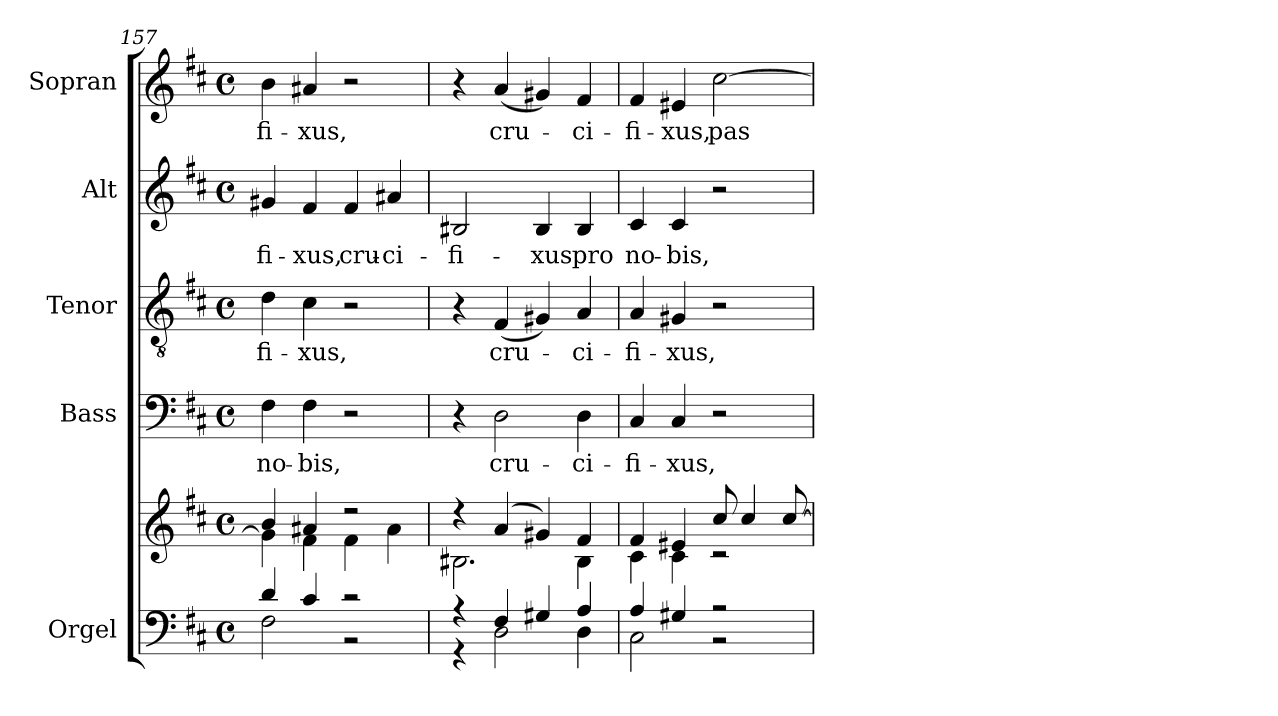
**kern	**kern	**kern	**text	**kern	**text	**kern	**text	**kern	**text
*part5	*part5	*part4	*part4	*part3	*part3	*part2	*part2	*part1	*part1
*staff6	*staff5	*staff4	*staff4	*staff3	*staff3	*staff2	*staff2	*staff1	*staff1
*I"Orgel	*	*I"Bass	*	*I"Tenor	*	*I"Alt	*	*I"Sopran	*
*I'Org.	*	*I'B.	*	*I'T.	*	*I'A.	*	*I'S.	*
*clefF4	*clefG2	*clefF4	*	*clefGv2	*	*clefG2	*	*clefG2	*
*k[f#c#]	*k[f#c#]	*k[f#c#]	*	*k[f#c#]	*	*k[f#c#]	*	*k[f#c#]	*
*D:	*D:	*D:	*	*D:	*	*D:	*	*D:	*
*M4/4	*M4/4	*M4/4	*	*M4/4	*	*M4/4	*	*M4/4	*
*met(c)	*met(c)	*met(c)	*	*met(c)	*	*met(c)	*	*met(c)	*
=157	=157	=157	=157	=157	=157	=157	=157	=157	=157
*^	*^	*	*	*	*	*	*	*	*
!	!	!	!	!	!LO:LY:b	!	!LO:LY:b	!	!LO:LY:b	!	!LO:LY:b
4d/	2F#\	4b/	4g#\]	4F#\	no-	4d\	-fi-	4g#X/	-fi-	4b\	-fi-
!	!	!	!	!	!LO:LY:b	!	!LO:LY:b	!	!LO:LY:b	!	!LO:LY:b
4c#/	.	4a#X/	4f#\	4F#\	-bis,	4c#\	-xus,	4f#/	-xus,	4a#X/	-xus,
!	!	!	!	!	!	!	!	!	!LO:LY:b	!	!
2r	2r	2rdd	4f#\	2r	.	2r	.	4f#/	cru-	2r	.
!	!	!	!	!	!	!	!	!	!LO:LY:b	!	!
.	.	.	4a#\	.	.	.	.	4a#X/	-ci-	.	.
=158	=158	=158	=158	=158	=158	=158	=158	=158	=158	=158	=158
!	!	!	!	!	!	!	!	!	!LO:LY:b	!	!
4r	4r	4r	2.B#X\	4r	.	4r	.	2B#X/	-fi-	4r	.
!	!	!	!	!	!LO:LY:b	!	!LO:LY:b	!	!	!	!LO:LY:b
4F#/	2D\	(<4a/	.	2D\	cru-	(<4F#/	cru-	.	.	(<4a/	cru-
!	!	!	!	!	!	!	!	!	!LO:LY:b	!	!
4G#X/	.	4g#X/)	.	.	.	4G#X/)	.	4B#/	-xus	4g#X/)	.
!	!	!	!	!	!LO:LY:b	!	!LO:LY:b	!	!LO:LY:b	!	!LO:LY:b
4A/	4D\	4f#/	4B#\	4D\	-ci-	4A/	-ci-	4B#/	pro	4f#/	-ci-
=159	=159	=159	=159	=159	=159	=159	=159	=159	=159	=159	=159
!	!	!	!	!	!LO:LY:b	!	!LO:LY:b	!	!LO:LY:b	!	!LO:LY:b
4A/	2C#\	4f#/	4c#\	4C#/	-fi-	4A/	-fi-	4c#/	no-	4f#/	-fi-
!	!	!	!	!	!LO:LY:b	!	!LO:LY:b	!	!LO:LY:b	!	!LO:LY:b
4G#X/	.	4e#X/	4c#\	4C#/	-xus,	4G#X/	-xus,	4c#/	-bis,	4e#X/	-xus,
!	!	!	!	!	!	!	!	!	!	!	!LO:LY:b
2r	2r	8cc#/	2rc	2r	.	2r	.	2r	.	[2cc#\	pas-
.	.	4cc#/	.	.	.	.	.	.	.	.	.
.	.	[>8cc#/	.	.	.	.	.	.	.	.	.
*v	*v	*	*	*	*	*	*	*	*	*	*
*	*v	*v	*	*	*	*	*	*	*	*
=	=	=	=	=	=	=	=	=	=
*-	*-	*-	*-	*-	*-	*-	*-	*-	*-
